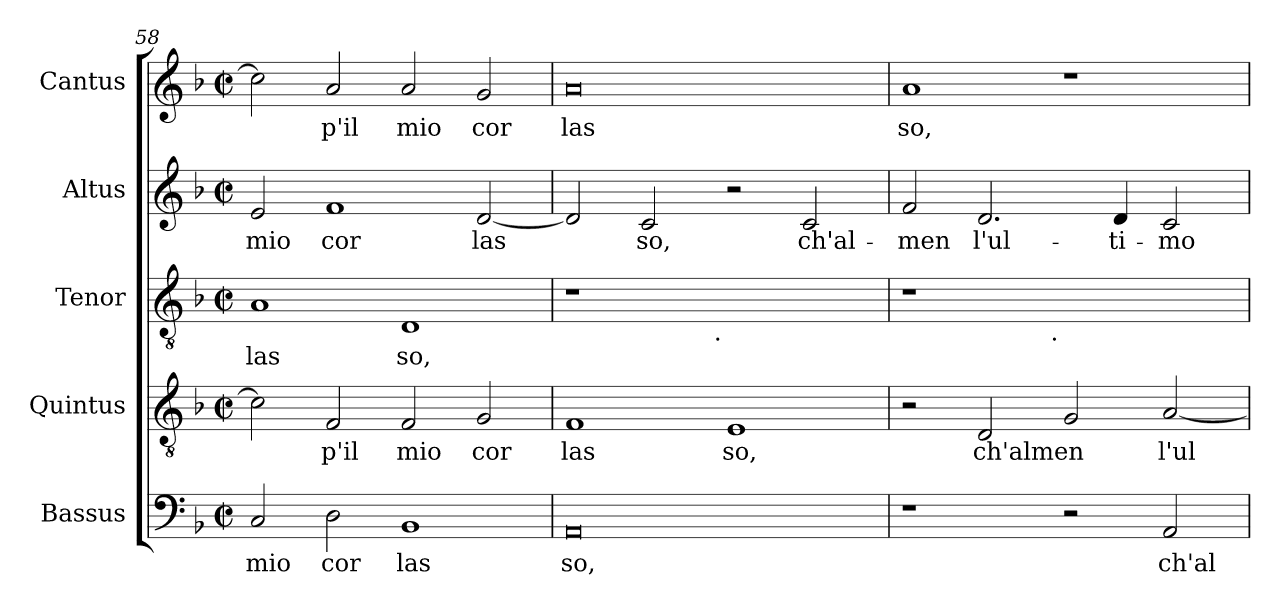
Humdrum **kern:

**kern	**text	**kern	**text	**kern	**text	**kern	**text	**kern	**text
*part5	*part5	*part4	*part4	*part3	*part3	*part2	*part2	*part1	*part1
*staff5	*staff5	*staff4	*staff4	*staff3	*staff3	*staff2	*staff2	*staff1	*staff1
*I"Bassus	*	*I"Quintus	*	*I"Tenor	*	*I"Altus	*	*I"Cantus	*
*clefF4	*	*clefGv2	*	*clefGv2	*	*clefG2	*	*clefG2	*
*k[b-]	*	*k[b-]	*	*k[b-]	*	*k[b-]	*	*k[b-]	*
*F:	*	*F:	*	*F:	*	*F:	*	*F:	*
*M2/2	*	*M2/2	*	*M2/2	*	*M2/2	*	*M2/2	*
*met(c|)	*	*met(c|)	*	*met(c|)	*	*met(c|)	*	*met(c|)	*
=58	=58	=58	=58	=58	=58	=58	=58	=58	=58
!	!LO:LY:b	!	!LO:LY:b:cj	!	!LO:LY:b:cj	!	!LO:LY:b	!	!LO:LY:b:cj
2C/	mio	2c\]	.	1A	las	2e/	mio	2cc\]	.
!	!LO:LY:b	!	!LO:LY:b:cj	!	!	!	!LO:LY:b	!	!LO:LY:b:cj
2D\	cor	2F/	p'il	.	.	1f	cor	2a/	p'il
!	!LO:LY:b	!	!LO:LY:b:cj	!	!LO:LY:b:cj	!	!	!	!LO:LY:b:cj
1BB-	las	2F/	mio	1D	so,	.	.	2a/	mio
!	!	!	!LO:LY:b:cj	!	!	!	!LO:LY:b	!	!LO:LY:b:cj
.	.	2G/	cor	.	.	[<2d/	las-	2g/	cor
=59	=59	=59	=59	=59	=59	=59	=59	=59	=59
!	!LO:LY:b	!	!LO:LY:b:cj	!	!	!	!LO:LY:b	!	!LO:LY:b:cj
*	*	*	*	*^	*	*	*	*	*
0AA	so,	1F	las	1r	2ryy	.	2d/]	--	0a	las
!	!	!	!	!	!	!	!	!LO:LY:b	!	!
.	.	.	.	.	4...ryy	.	2c/	-so,	.	.
!	!	!	!	!	!LO:TX:b:t=.	!	!	!	!	!
.	.	.	.	.	1ryy	.	.	.	.	.
!	!	!	!LO:LY:b:cj	!	!	!	!	!	!	!
.	.	1E	so,	1ryy	.	.	2r	.	.	.
!	!	!	!	!	!	!	!	!LO:LY:b	!	!
.	.	.	.	.	.	.	2c/	ch'al-	.	.
.	.	.	.	.	32ryy	.	.	.	.	.
=60	=60	=60	=60	=60	=60	=60	=60	=60	=60	=60
!	!	!	!	!	!	!	!	!LO:LY:b	!	!LO:LY:b:cj
1r	.	2r	.	1r	2ryy	.	2f/	-men	1a	so,
!	!	!	!LO:LY:b:cj	!	!	!	!	!LO:LY:b	!	!
.	.	2D/	ch'almen	.	4...ryy	.	2.d/	l'ul-	.	.
!	!	!	!	!	!LO:TX:b:t=.	!	!	!	!	!
.	.	.	.	.	1ryy	.	.	.	.	.
!	!	!	!LO:LY:b:cj	!	!	!	!	!	!	!
2r	.	2G/	.	1ryy	.	.	.	.	1r	.
!	!	!	!	!	!	!	!	!LO:LY:b	!	!
.	.	.	.	.	.	.	4d/	-ti-	.	.
!	!LO:LY:b	!	!LO:LY:b:cj	!	!	!	!	!LO:LY:b	!	!
2AA/	ch'al	[<2A/	l'ul	.	.	.	2c/	-mo	.	.
.	.	.	.	.	32ryy	.	.	.	.	.
*	*	*	*	*v	*v	*	*	*	*	*
=	=	=	=	=	=	=	=	=	=
*-	*-	*-	*-	*-	*-	*-	*-	*-	*-
